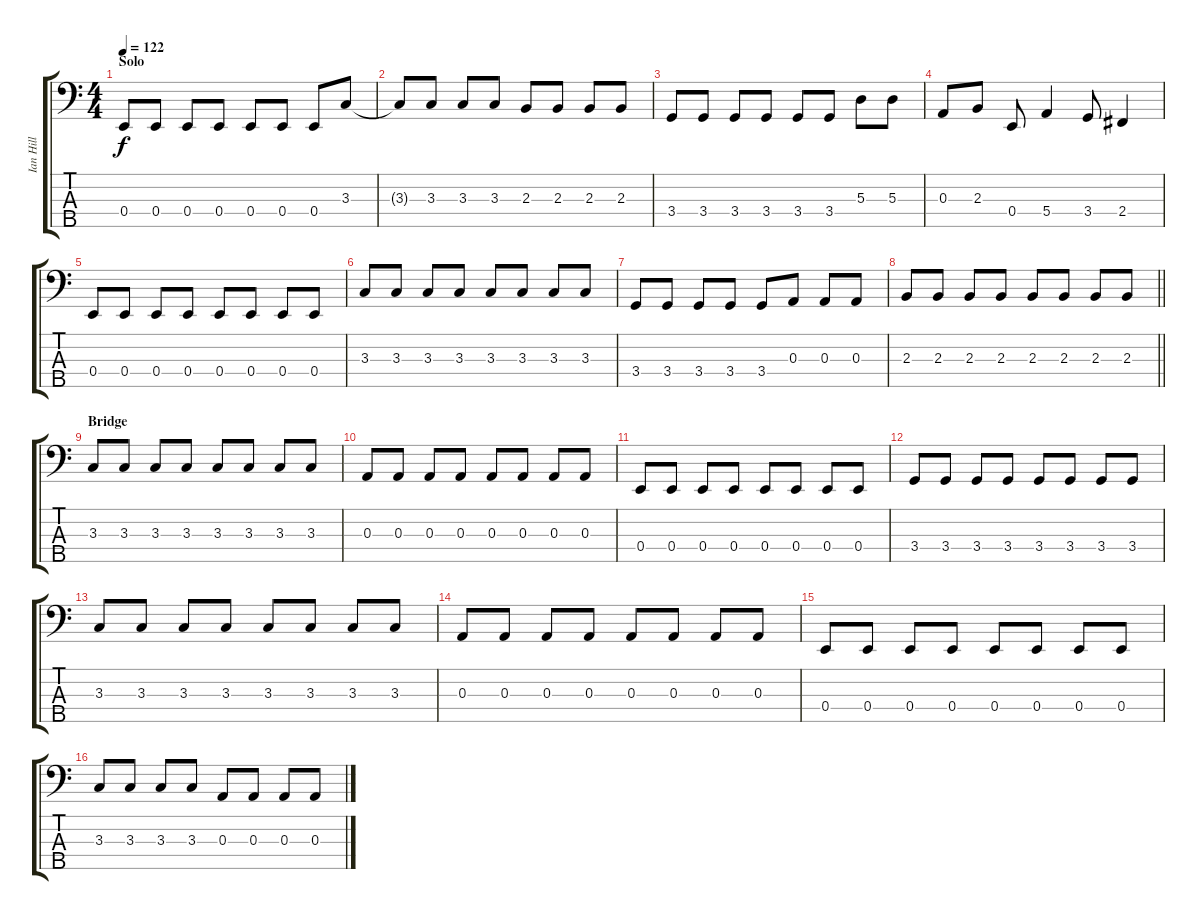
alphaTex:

\track ("Ian Hill" "Ian Hill") {instrument electricbassfinger}
\staff {score tabs}
\tuning (G2 D2 A1 E1 B0) {hide}
\ts (4 4)
\section ("" "Solo")
\tempo 122
\clef f4
\ks c
0.4.8{dy f} 0.4.8 0.4.8 0.4.8 0.4.8 0.4.8 0.4.8 3.3.8 |
3.3{t}.8 3.3.8 3.3.8 3.3.8 2.3.8 2.3.8 2.3.8 2.3.8 |
3.4.8 3.4.8 3.4.8 3.4.8 3.4.8 3.4.8 5.3.8 5.3.8 |
0.3.8 2.3.8 0.4.8 5.4.4 3.4.8 2.4.4 |
0.4.8 0.4.8 0.4.8 0.4.8 0.4.8 0.4.8 0.4.8 0.4.8 |
3.3.8 3.3.8 3.3.8 3.3.8 3.3.8 3.3.8 3.3.8 3.3.8 |
3.4.8 3.4.8 3.4.8 3.4.8 3.4.8 0.3.8 0.3.8 0.3.8 |
\barLineRight lightlight
2.3.8 2.3.8 2.3.8 2.3.8 2.3.8 2.3.8 2.3.8 2.3.8 |
\section ("" "Bridge")
3.3.8 3.3.8 3.3.8 3.3.8 3.3.8 3.3.8 3.3.8 3.3.8 |
0.3.8 0.3.8 0.3.8 0.3.8 0.3.8 0.3.8 0.3.8 0.3.8 |
0.4.8 0.4.8 0.4.8 0.4.8 0.4.8 0.4.8 0.4.8 0.4.8 |
3.4.8 3.4.8 3.4.8 3.4.8 3.4.8 3.4.8 3.4.8 3.4.8 |
3.3.8 3.3.8 3.3.8 3.3.8 3.3.8 3.3.8 3.3.8 3.3.8 |
0.3.8 0.3.8 0.3.8 0.3.8 0.3.8 0.3.8 0.3.8 0.3.8 |
0.4.8 0.4.8 0.4.8 0.4.8 0.4.8 0.4.8 0.4.8 0.4.8 |
3.3.8 3.3.8 3.3.8 3.3.8 0.3.8 0.3.8 0.3.8 0.3.8
